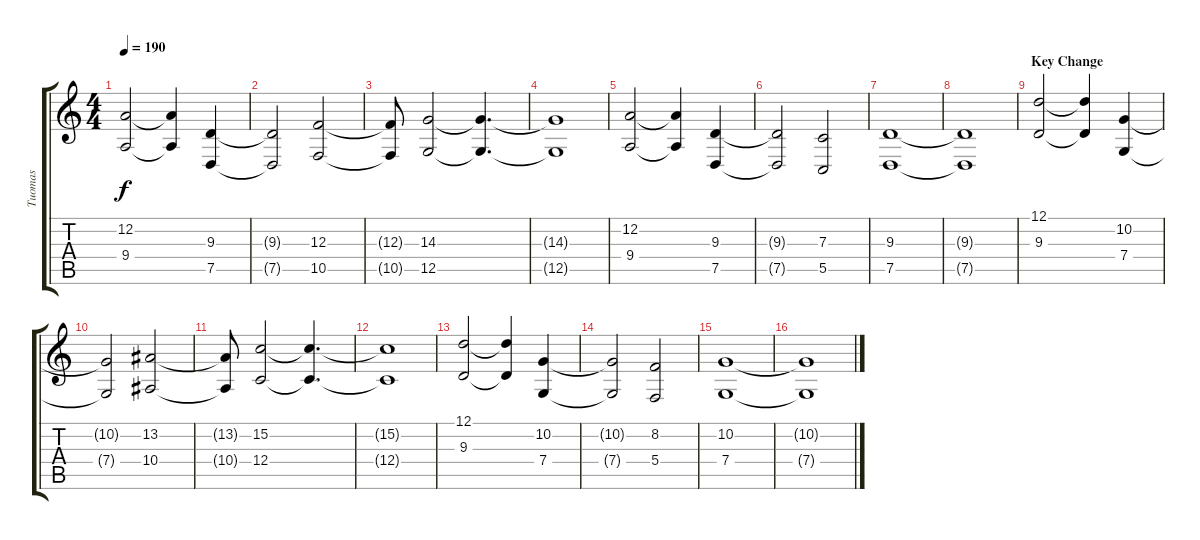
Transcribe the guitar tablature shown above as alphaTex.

\track ("Tuomas" "Tuomas") {instrument tremolostrings}
\staff {score tabs}
\tuning (D4 A3 F3 C3 G2 D2) {hide}
\ts (4 4)
\tempo 190
\clef g2
\ks c
(12.2 9.4).2{dy f} (12.2{t} 9.4{t}).4 (9.3 7.5).4 |
(9.3{t} 7.5{t}).2 (12.3 10.5).2 |
(12.3{t} 10.5{t}).8 (14.3 12.5).2 (14.3{t} 12.5{t}).4{d} |
(14.3{t} 12.5{t}).1 |
(12.2 9.4).2 (12.2{t} 9.4{t}).4 (9.3 7.5).4 |
(9.3{t} 7.5{t}).2 (7.3 5.5).2 |
(9.3 7.5).1 |
(9.3{t} 7.5{t}).1 |
\section ("" "Key Change")
(12.1 9.3).2 (12.1{t} 9.3{t}).4 (10.2 7.4).4 |
(10.2{t} 7.4{t}).2 (13.2 10.4).2 |
(13.2{t} 10.4{t}).8 (15.2 12.4).2 (15.2{t} 12.4{t}).4{d} |
(15.2{t} 12.4{t}).1 |
(12.1 9.3).2 (12.1{t} 9.3{t}).4 (10.2 7.4).4 |
(10.2{t} 7.4{t}).2 (8.2 5.4).2 |
(10.2 7.4).1 |
(10.2{t} 7.4{t}).1
